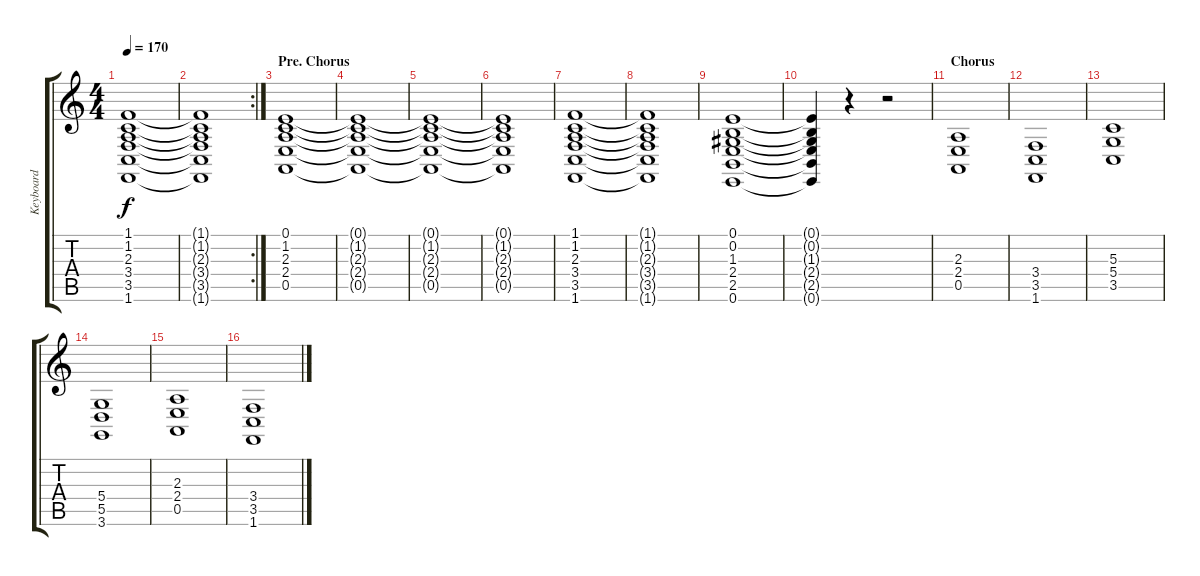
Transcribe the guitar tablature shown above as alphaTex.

\track ("Keyboard" "Keyboard") {instrument stringensemble1}
\staff {score tabs}
\tuning (E4 B3 G3 D3 A2 E2) {hide}
\ts (4 4)
\tempo 170
\clef g2
\ks c
(1.1{t} 1.2{t} 2.3{t} 3.4{t} 3.5{t} 1.6{t}).1{dy f} |
\rc 2
(1.1{t} 1.2{t} 2.3{t} 3.4{t} 3.5{t} 1.6{t}).1 |
\section ("" "Pre. Chorus")
(0.1 1.2 2.3 2.4 0.5).1{instrument churchorgan} |
(0.1{t} 1.2{t} 2.3{t} 2.4{t} 0.5{t}).1 |
(0.1{t} 1.2{t} 2.3{t} 2.4{t} 0.5{t}).1 |
(0.1{t} 1.2{t} 2.3{t} 2.4{t} 0.5{t}).1 |
(1.1 1.2 2.3 3.4 3.5 1.6).1 |
(1.1{t} 1.2{t} 2.3{t} 3.4{t} 3.5{t} 1.6{t}).1 |
(0.1 0.2 1.3 2.4 2.5 0.6).1 |
(0.1{t} 0.2{t} 1.3{t} 2.4{t} 2.5{t} 0.6{t}).4 r.4 r.2 |
\section ("" "Chorus")
(2.3 2.4 0.5).1 |
(3.4 3.5 1.6).1 |
(5.3 5.4 3.5).1 |
(5.4 5.5 3.6).1 |
(2.3 2.4 0.5).1 |
(3.4 3.5 1.6).1
